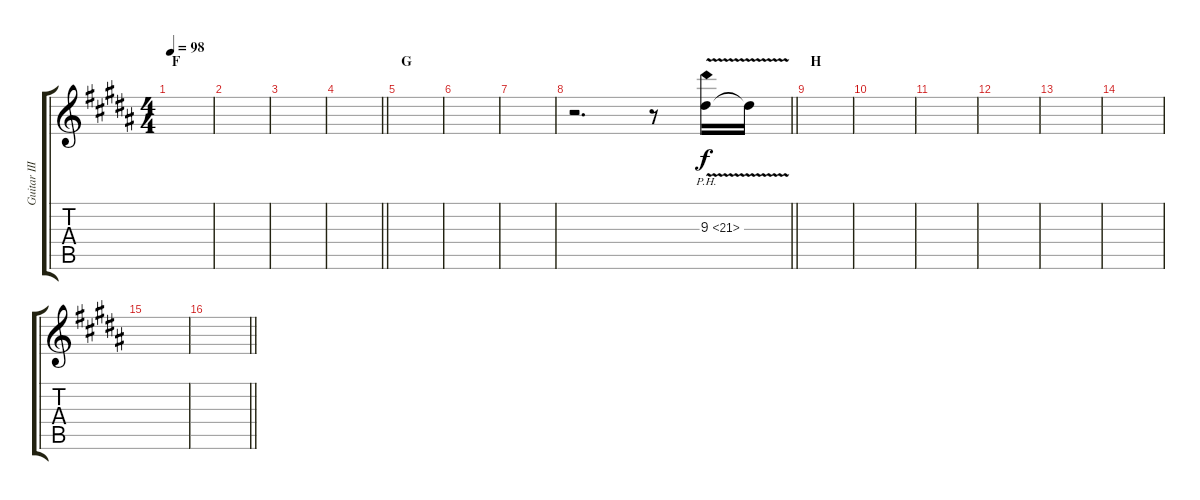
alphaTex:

\track ("Guitar III" "Guitar III") {instrument overdrivenguitar}
\staff {score tabs}
\tuning (Eb4 Bb3 Gb3 Db3 Ab2 Db2) {hide}
\ts (4 4)
\section ("" "F")
\tempo 98
\clef g2
\ks g#minor
|
|
|
\barLineRight lightlight
|
\section ("" "G")
|
|
|
\barLineRight lightlight
r.2{d} r.8{beam split} 9.3{ph 12 v}.16{volume 13 beam Down} 9.3{t}.16{beam Down} |
\section ("" "H")
|
|
|
|
|
|
|
\barLineRight lightlight
